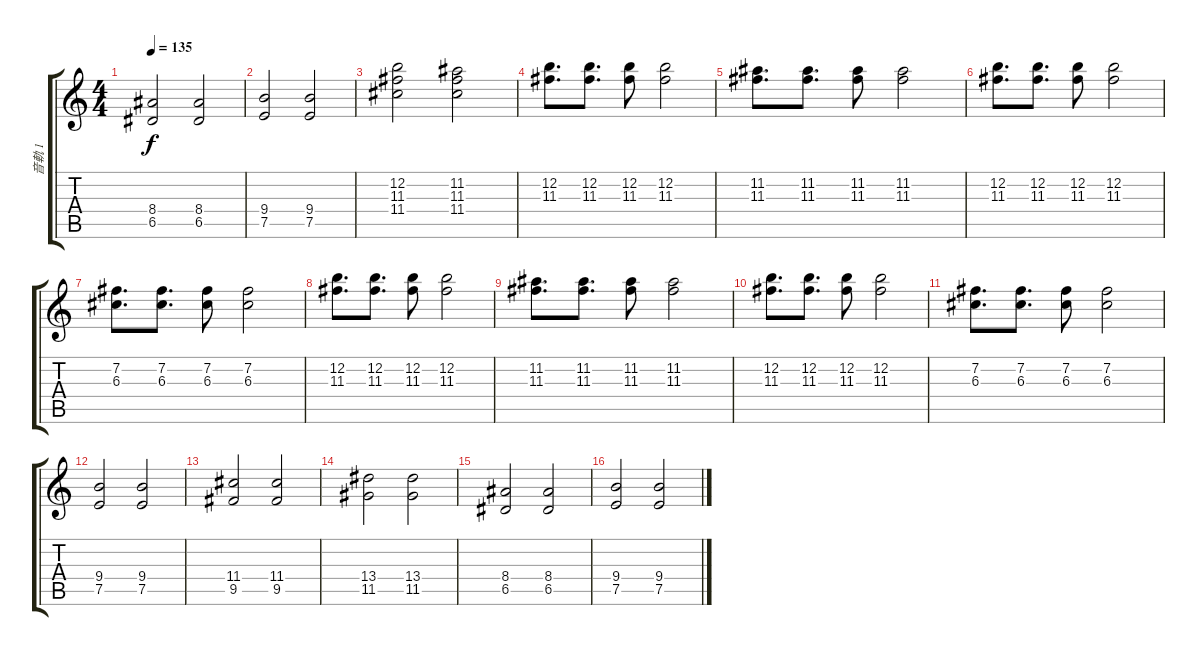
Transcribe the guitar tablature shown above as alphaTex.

\track ("音軌 1" "音軌 1") {instrument electricguitarjazz}
\staff {score tabs}
\tuning (E4 B3 G3 D3 A2 E2) {hide}
\ts (4 4)
\tempo 135
\clef g2
\ks c
(8.4 6.5).2{dy f} (8.4 6.5).2 |
(9.4 7.5).2 (9.4 7.5).2 |
(12.2 11.3 11.4).2 (11.2 11.3 11.4).2 |
(12.2 11.3).8{d} (12.2 11.3).8{d} (12.2 11.3).8 (12.2 11.3).2 |
(11.2 11.3).8{d} (11.2 11.3).8{d} (11.2 11.3).8 (11.2 11.3).2 |
(12.2 11.3).8{d} (12.2 11.3).8{d} (12.2 11.3).8 (12.2 11.3).2 |
(7.2 6.3).8{d} (7.2 6.3).8{d} (7.2 6.3).8 (7.2 6.3).2 |
(12.2 11.3).8{d} (12.2 11.3).8{d} (12.2 11.3).8 (12.2 11.3).2 |
(11.2 11.3).8{d} (11.2 11.3).8{d} (11.2 11.3).8 (11.2 11.3).2 |
(12.2 11.3).8{d} (12.2 11.3).8{d} (12.2 11.3).8 (12.2 11.3).2 |
(7.2 6.3).8{d} (7.2 6.3).8{d} (7.2 6.3).8 (7.2 6.3).2 |
(9.4 7.5).2 (9.4 7.5).2 |
(11.4 9.5).2 (11.4 9.5).2 |
(13.4 11.5).2 (13.4 11.5).2 |
(8.4 6.5).2 (8.4 6.5).2 |
(9.4 7.5).2 (9.4 7.5).2
